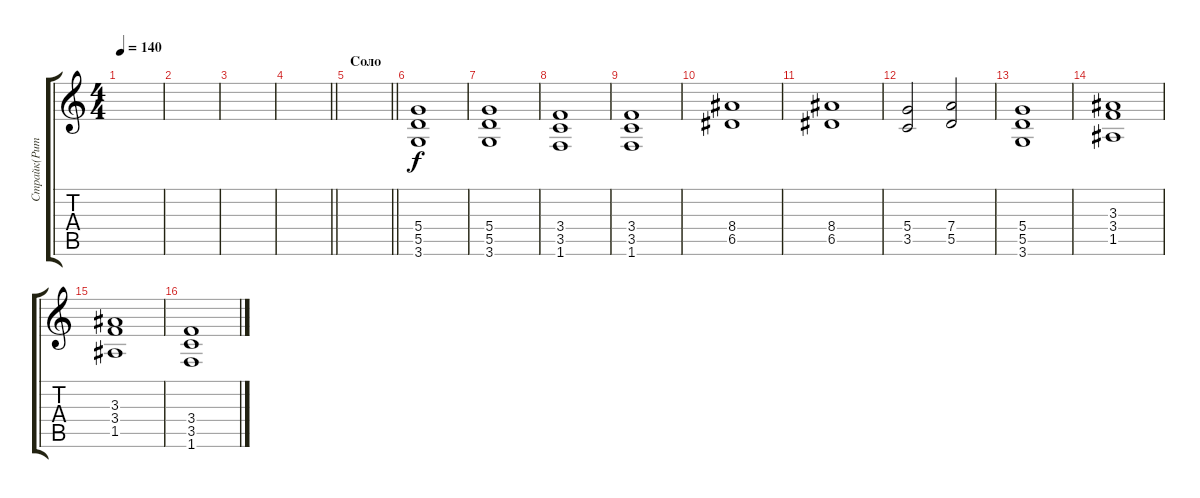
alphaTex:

\track ("Страйк(Ритм)" "Страйк(Рит") {instrument distortionguitar}
\staff {score tabs}
\tuning (E4 B3 G3 D3 A2 E2) {hide}
\ts (4 4)
\tempo 140
\clef g2
\ks c
|
|
|
\barLineRight lightlight
|
\section ("" "Соло")
\barLineRight lightlight
|
(5.4 5.5 3.6).1 |
(5.4 5.5 3.6).1 |
(3.4 3.5 1.6).1 |
(3.4 3.5 1.6).1 |
(8.4 6.5).1 |
(8.4 6.5).1 |
(5.4 3.5).2 (7.4 5.5).2 |
(5.4 5.5 3.6).1 |
(3.3 3.4 1.5).1 |
(3.3 3.4 1.5).1 |
(3.4 3.5 1.6).1
